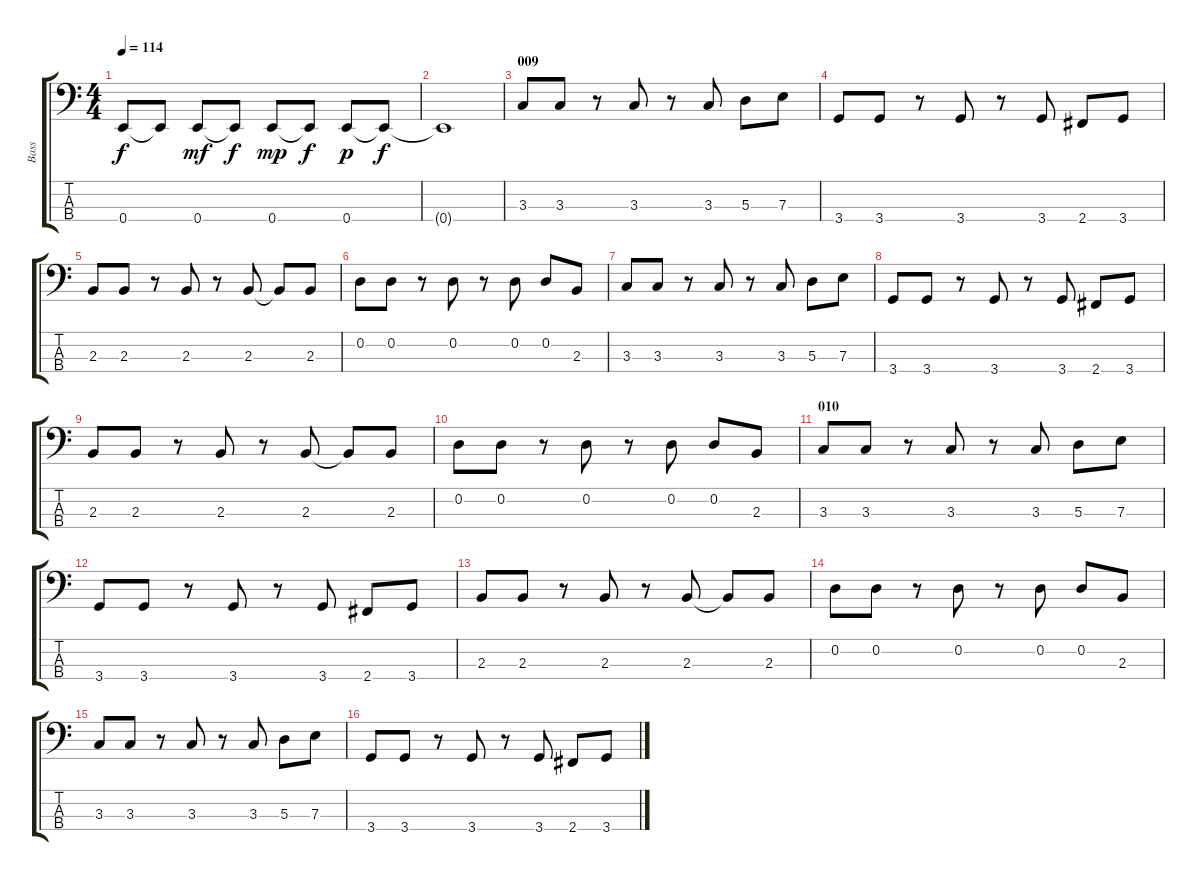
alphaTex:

\track ("Bass" "Bass") {instrument electricbasspick}
\staff {score tabs}
\tuning (G2 D2 A1 E1) {hide}
\ts (4 4)
\tempo 114
\clef f4
\ks c
0.4.8{dy f} 0.4{t}.8 0.4.8{dy mf} 0.4{t}.8{dy f} 0.4.8{dy mp} 0.4{t}.8{dy f} 0.4.8{dy p} 0.4{t}.8{dy f} |
0.4{t}.1 |
\section ("" "009")
3.3.8 3.3.8 r.8 3.3.8 r.8 3.3.8 5.3.8 7.3.8 |
3.4.8 3.4.8 r.8 3.4.8 r.8 3.4.8 2.4.8 3.4.8 |
2.3.8 2.3.8 r.8 2.3.8 r.8 2.3.8 2.3{t}.8 2.3.8 |
0.2.8 0.2.8 r.8 0.2.8 r.8 0.2.8 0.2.8 2.3.8 |
3.3.8 3.3.8 r.8 3.3.8 r.8 3.3.8 5.3.8 7.3.8 |
3.4.8 3.4.8 r.8 3.4.8 r.8 3.4.8 2.4.8 3.4.8 |
2.3.8 2.3.8 r.8 2.3.8 r.8 2.3.8 2.3{t}.8 2.3.8 |
0.2.8 0.2.8 r.8 0.2.8 r.8 0.2.8 0.2.8 2.3.8 |
\section ("" "010")
3.3.8 3.3.8 r.8 3.3.8 r.8 3.3.8 5.3.8 7.3.8 |
3.4.8 3.4.8 r.8 3.4.8 r.8 3.4.8 2.4.8 3.4.8 |
2.3.8 2.3.8 r.8 2.3.8 r.8 2.3.8 2.3{t}.8 2.3.8 |
0.2.8 0.2.8 r.8 0.2.8 r.8 0.2.8 0.2.8 2.3.8 |
3.3.8 3.3.8 r.8 3.3.8 r.8 3.3.8 5.3.8 7.3.8 |
3.4.8 3.4.8 r.8 3.4.8 r.8 3.4.8 2.4.8 3.4.8
